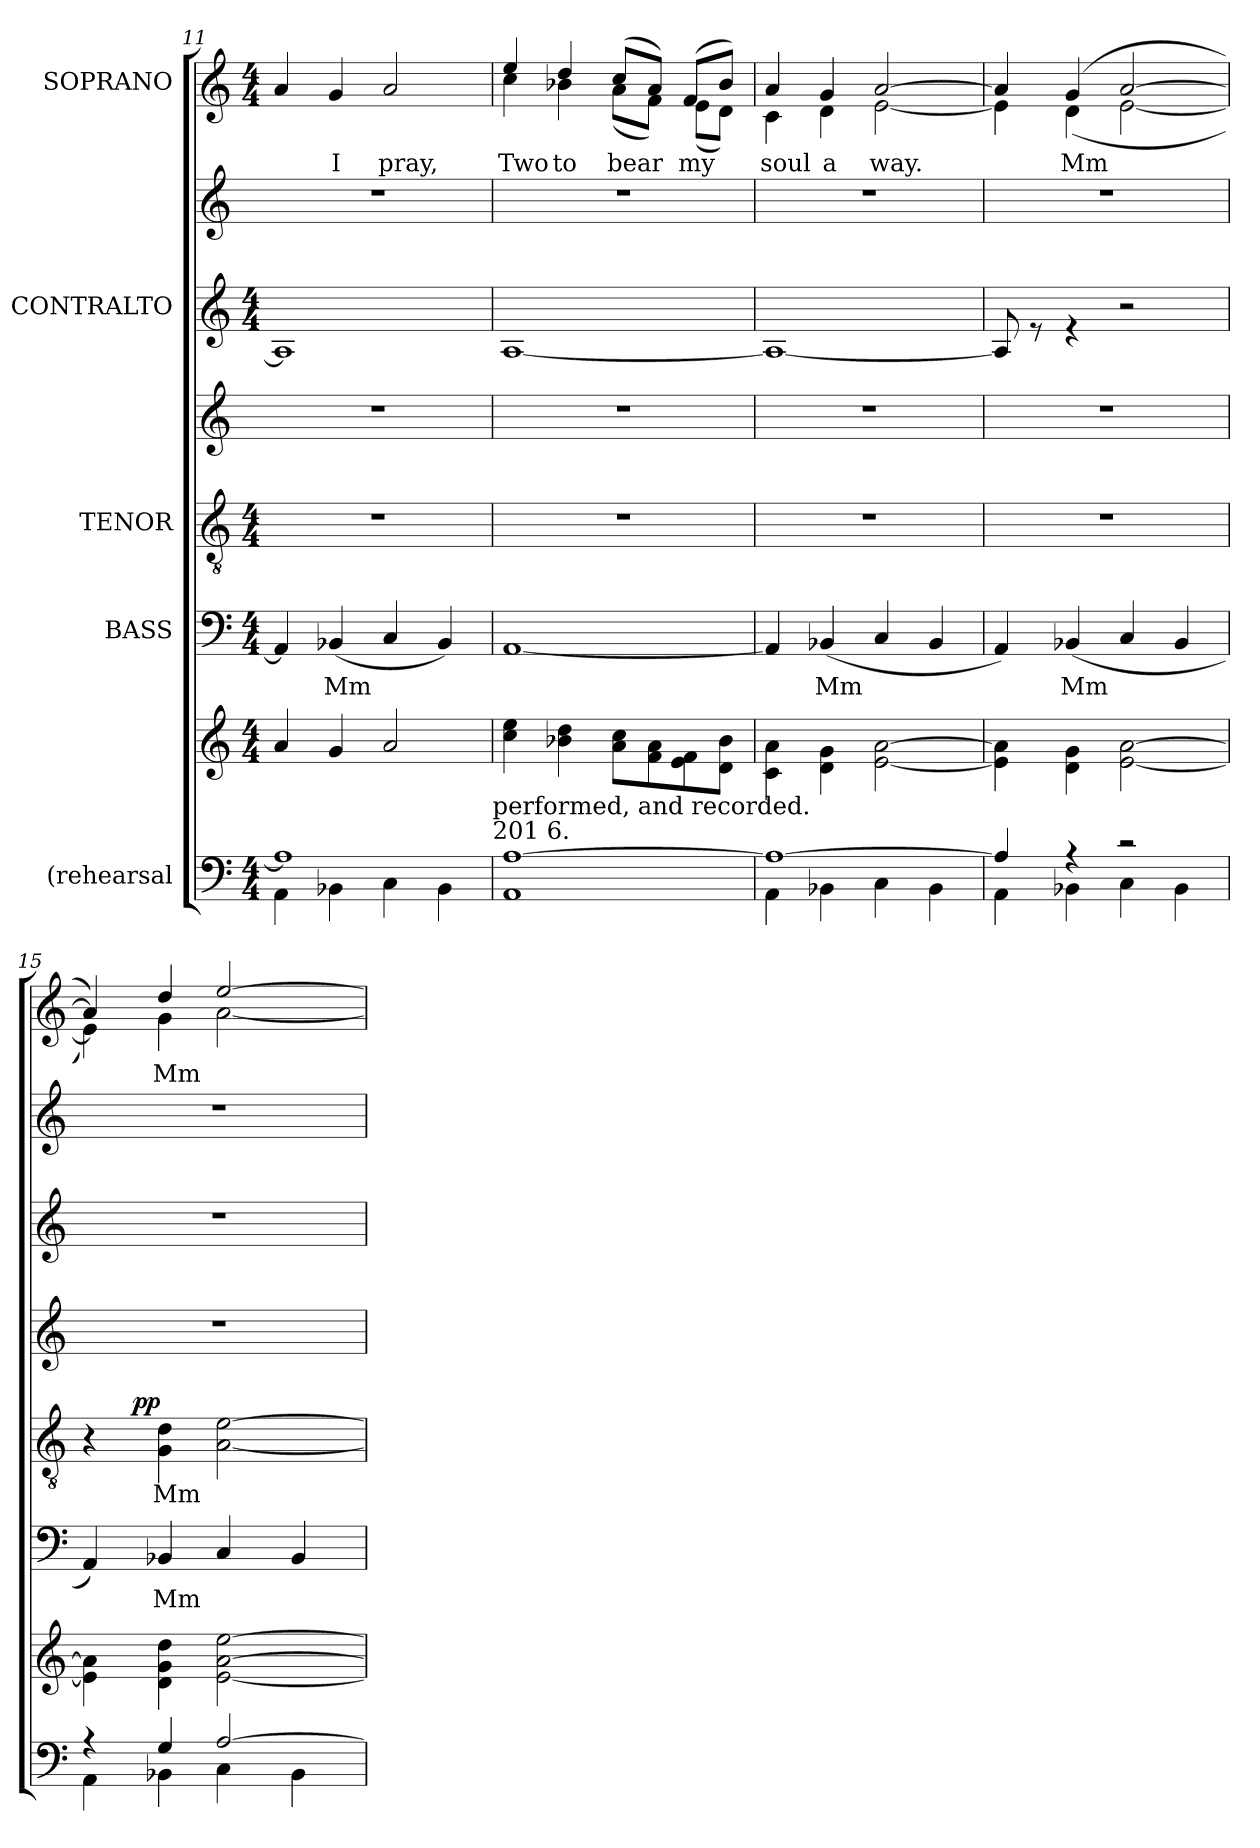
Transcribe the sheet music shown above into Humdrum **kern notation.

**kern	**kern	**kern	**text	**kern	**text	**dynam	**kern	**kern	**kern	**kern	**text
*part7	*part7	*part6	*part6	*part5	*part5	*part5	*part4	*part3	*part2	*part1	*part1
*staff8	*staff7	*staff6	*staff6	*staff5	*staff5	*staff5	*staff4	*staff3	*staff2	*staff1	*staff1
*I"(rehearsal	*	*I"BASS	*	*I"TENOR	*	*	*	*I"CONTRALTO	*	*I"SOPRANO	*
*clefF4	*clefG2	*clefF4	*	*clefGv2	*	*	*clefG2	*clefG2	*clefG2	*clefG2	*
*k[]	*k[]	*k[]	*	*k[]	*	*	*k[]	*k[]	*k[]	*k[]	*
*C:	*C:	*C:	*	*C:	*	*	*C:	*C:	*C:	*C:	*
*M4/4	*M4/4	*M4/4	*	*M4/4	*	*	*	*M4/4	*	*M4/4	*
=11	=11	=11	=11	=11	=11	=11	=11	=11	=11	=11	=11
*^	*	*	*	*	*	*	*	*	*	*	*
1A]	4AA\	4a/	4AA/]	.	1r	.	.	1r	1A]	1r	4a/	.
!	!	!	!	!LO:LY:b	!	!	!	!	!	!	!	!LO:LY:b
.	4BB-X\	4g/	(<4BB-X/	Mm	.	.	.	.	.	.	4g/	I
!	!	!	!	!	!	!	!	!	!	!	!	!LO:LY:b
.	4C\	2a/	4C/	.	.	.	.	.	.	.	2a/	pray,
.	4BB-\	.	4BB-/)	.	.	.	.	.	.	.	.	.
!	!	!LO:TX:b:t=performed, and recorded.	!	!	!	!	!	!	!	!	!	!
!	!	!LO:TX:b:t=201 6.	!	!	!	!	!	!	!	!	!	!
!!LO:PB:g=z
=12	=12	=12	=12	=12	=12	=12	=12	=12	=12	=12	=12	=12
!	!	!	!	!	!	!	!	!	!	!	!	!LO:LY:b
*v	*v	*	*	*	*	*	*	*	*	*	*^	*
1AA [>1A	4cc\ 4ee\	[<1AA	.	1r	.	.	1r	[<1A	1r	4ee>/	4cc\	Two
!	!	!	!	!	!	!	!	!	!	!	!	!LO:LY:b
.	4b-X\ 4dd\	.	.	.	.	.	.	.	.	4dd/	4b-X\	to
!	!	!	!	!	!	!	!	!	!	!	!	!LO:LY:b
.	8a\ 8cc\L	.	.	.	.	.	.	.	.	(>8cc/L	(<8a\L	bear
.	8f\ 8a\	.	.	.	.	.	.	.	.	8a/J)	8f\J)	.
!	!	!	!	!	!	!	!	!	!	!	!	!LO:LY:b
.	8e\ 8f\	.	.	.	.	.	.	.	.	(>8f/L	(<8e\L	my
.	8d\ 8b-\J	.	.	.	.	.	.	.	.	8b-/J)	8d\J)	.
=13	=13	=13	=13	=13	=13	=13	=13	=13	=13	=13	=13	=13
*^	*	*	*	*	*	*	*	*	*	*	*	*
!	!	!	!	!	!	!	!	!	!	!	!	!	!LO:LY:b
1A_	4AA\	4c\ 4a\	4AA/]	.	1r	.	.	1r	1A_	1r	4a/	4c\	soul
!	!	!	!	!LO:LY:b	!	!	!	!	!	!	!	!	!LO:LY:b
.	4BB-X\	4d\ 4g\	(<4BB-X/	Mm	.	.	.	.	.	.	4g/	4d\	a
!	!	!	!	!	!	!	!	!	!	!	!	!	!LO:LY:b
.	4C\	[>2e\ [>2a\	4C/	.	.	.	.	.	.	.	[>2a/	[<2e\	way.
.	4BB-\	.	4BB-/	.	.	.	.	.	.	.	.	.	.
=14	=14	=14	=14	=14	=14	=14	=14	=14	=14	=14	=14	=14	=14
4A/]	4AA\	4e\] 4a\]	4AA/)	.	1r	.	.	1r	8A/]	1r	4a/]	4e\]	.
.	.	.	.	.	.	.	.	.	8re	.	.	.	.
!	!	!	!	!LO:LY:b	!	!	!	!	!	!	!	!	!LO:LY:b
4rA	4BB-X\	4d\ 4g\	(<4BB-X/	Mm	.	.	.	.	4re	.	(4g/	(<4d\	Mm
2rc	4C\	[>2e\ [>2a\	4C/	.	.	.	.	.	2r	.	[>2a/	[<2e\	.
.	4BB-\	.	4BB-/	.	.	.	.	.	.	.	.	.	.
=15	=15	=15	=15	=15	=15	=15	=15	=15	=15	=15	=15	=15	=15
*	*	*	*	*	*^	*	*	*	*	*	*	*	*
4rA	4AA\	4e\] 4a\]	4AA/)	.	4r	8.ryy	.	.	1r	1r	1r	4a/])	4e\])	.
!	!	!	!	!	!	!	!	!LO:DY:a	!	!	!	!	!	!
.	.	.	.	.	.	2ryy	.	pp	.	.	.	.	.	.
!	!	!	!	!LO:LY:b	!	!	!LO:LY:b	!	!	!	!	!	!	!LO:LY:b
4G/	4BB-X\	4d\ 4g\ 4dd\	4BB-X/	Mm	4G\ 4d\	.	Mm	.	.	.	.	4dd/	4g\	Mm
[>2A/	4C\	[>2e\ [>2a\ [>2ee\	4C/	.	[<2A\ [>2e\	.	.	.	.	.	.	[>2ee/	[<2a\	.
.	.	.	.	.	.	4ryy	.	.	.	.	.	.	.	.
.	4BB-\	.	4BB-/	.	.	.	.	.	.	.	.	.	.	.
.	.	.	.	.	.	16ryy	.	.	.	.	.	.	.	.
*v	*v	*	*	*	*v	*v	*	*	*	*	*	*v	*v	*
=	=	=	=	=	=	=	=	=	=	=	=
*-	*-	*-	*-	*-	*-	*-	*-	*-	*-	*-	*-
